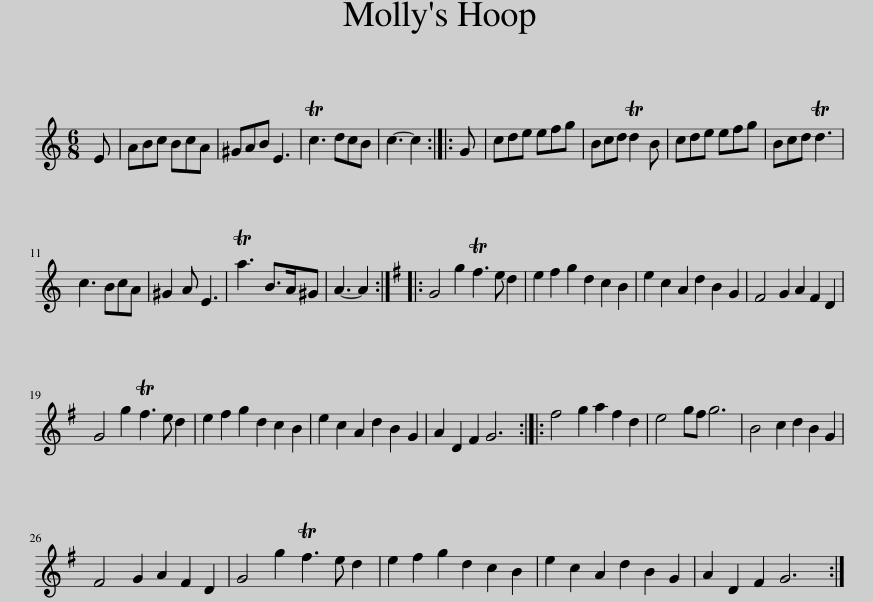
X:1
L:1/8
M:6/8
I:linebreak $
K:C
V:1 treble
V:1
 E | ABc BcA | ^GAB E3 | Tc3 dcB | c3- c2 :: %5
 G | cde efg | Bcd Td2 B | cde efg | Bcd Td3 |$ %10
 c3 BcA | ^G2 A E3 | Ta3 B>A^G | A3- A2 ::[K:G] G4 g2 Tf3 e d2 | %15
 e2 f2 g2 d2 c2 B2 | e2 c2 A2 d2 B2 G2 | F4 G2 A2 F2 D2 |$ G4 g2 Tf3 e d2 | e2 f2 g2 d2 c2 B2 | %20
 e2 c2 A2 d2 B2 G2 | A2 D2 F2 G6 :: f4 g2 a2 f2 d2 | e4 gf g6 | B4 c2 d2 B2 G2 |$ %25
 F4 G2 A2 F2 D2 | G4 g2 Tf3 e d2 | e2 f2 g2 d2 c2 B2 | e2 c2 A2 d2 B2 G2 | A2 D2 F2 G6 :| %30
